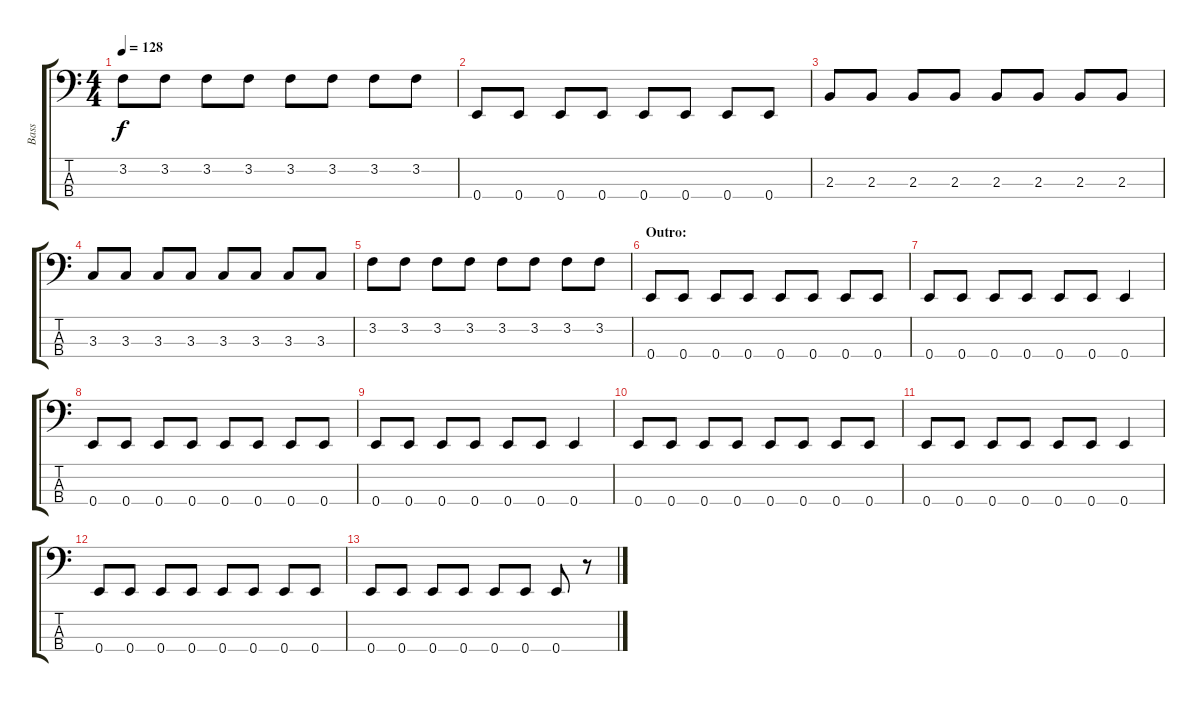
\track ("Bass" "Bass") {instrument electricbasspick}
\staff {score tabs}
\tuning (G2 D2 A1 E1) {hide}
\ts (4 4)
\tempo 128
\clef f4
\ks c
3.2.8{dy f} 3.2.8 3.2.8 3.2.8 3.2.8 3.2.8 3.2.8 3.2.8 |
0.4.8 0.4.8 0.4.8 0.4.8 0.4.8 0.4.8 0.4.8 0.4.8 |
2.3.8 2.3.8 2.3.8 2.3.8 2.3.8 2.3.8 2.3.8 2.3.8 |
3.3.8 3.3.8 3.3.8 3.3.8 3.3.8 3.3.8 3.3.8 3.3.8 |
3.2.8 3.2.8 3.2.8 3.2.8 3.2.8 3.2.8 3.2.8 3.2.8 |
\section ("" "Outro:")
0.4.8 0.4.8 0.4.8 0.4.8 0.4.8 0.4.8 0.4.8 0.4.8 |
0.4.8 0.4.8 0.4.8 0.4.8 0.4.8 0.4.8 0.4.4 |
0.4.8 0.4.8 0.4.8 0.4.8 0.4.8 0.4.8 0.4.8 0.4.8 |
0.4.8 0.4.8 0.4.8 0.4.8 0.4.8 0.4.8 0.4.4 |
0.4.8 0.4.8 0.4.8 0.4.8 0.4.8 0.4.8 0.4.8 0.4.8 |
0.4.8 0.4.8 0.4.8 0.4.8 0.4.8 0.4.8 0.4.4 |
0.4.8 0.4.8 0.4.8 0.4.8 0.4.8 0.4.8 0.4.8 0.4.8 |
0.4.8 0.4.8 0.4.8 0.4.8 0.4.8 0.4.8 0.4.8 r.8
